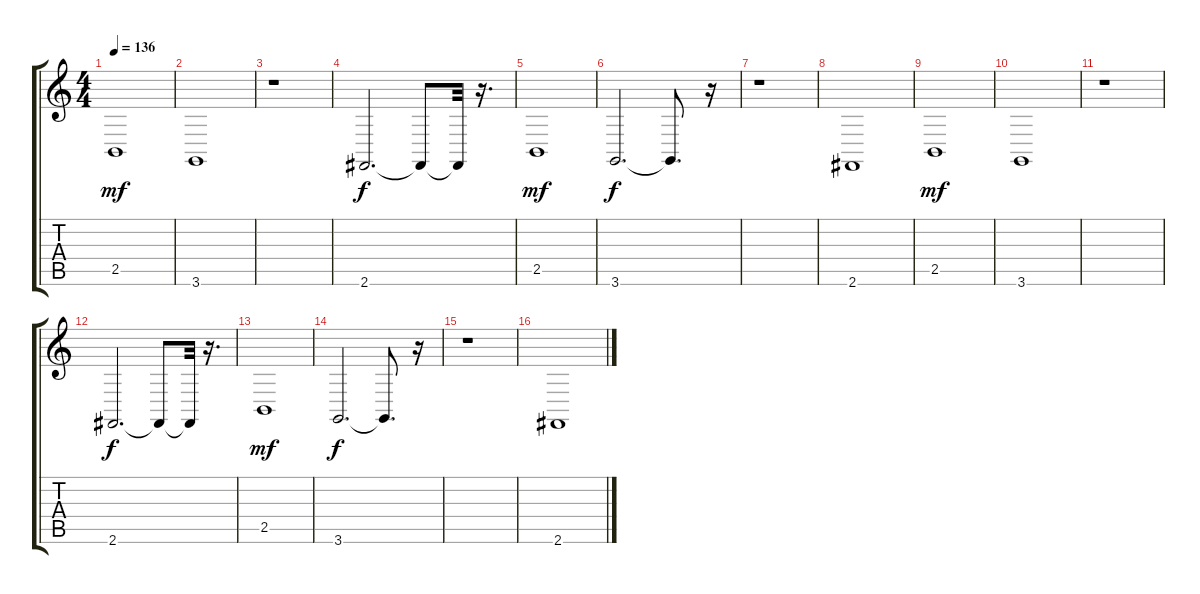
\track "" {instrument synthstrings1}
\staff {score tabs}
\tuning (E4 B3 G3 D3 A2 E2) {hide}
\ts (4 4)
\tempo 136
\clef g2
\ks c
2.5.1{dy mf} |
3.6.1 |
r.1 |
2.6.2{d dy f} 2.6{t}.8 2.6{t}.32 r.16{d} |
2.5.1{dy mf} |
3.6.2{d dy f} 3.6{t}.8{d} r.16 |
r.1 |
2.6.1 |
2.5.1{dy mf} |
3.6.1 |
r.1 |
2.6.2{d dy f} 2.6{t}.8 2.6{t}.32 r.16{d} |
2.5.1{dy mf} |
3.6.2{d dy f} 3.6{t}.8{d} r.16 |
r.1 |
2.6.1
